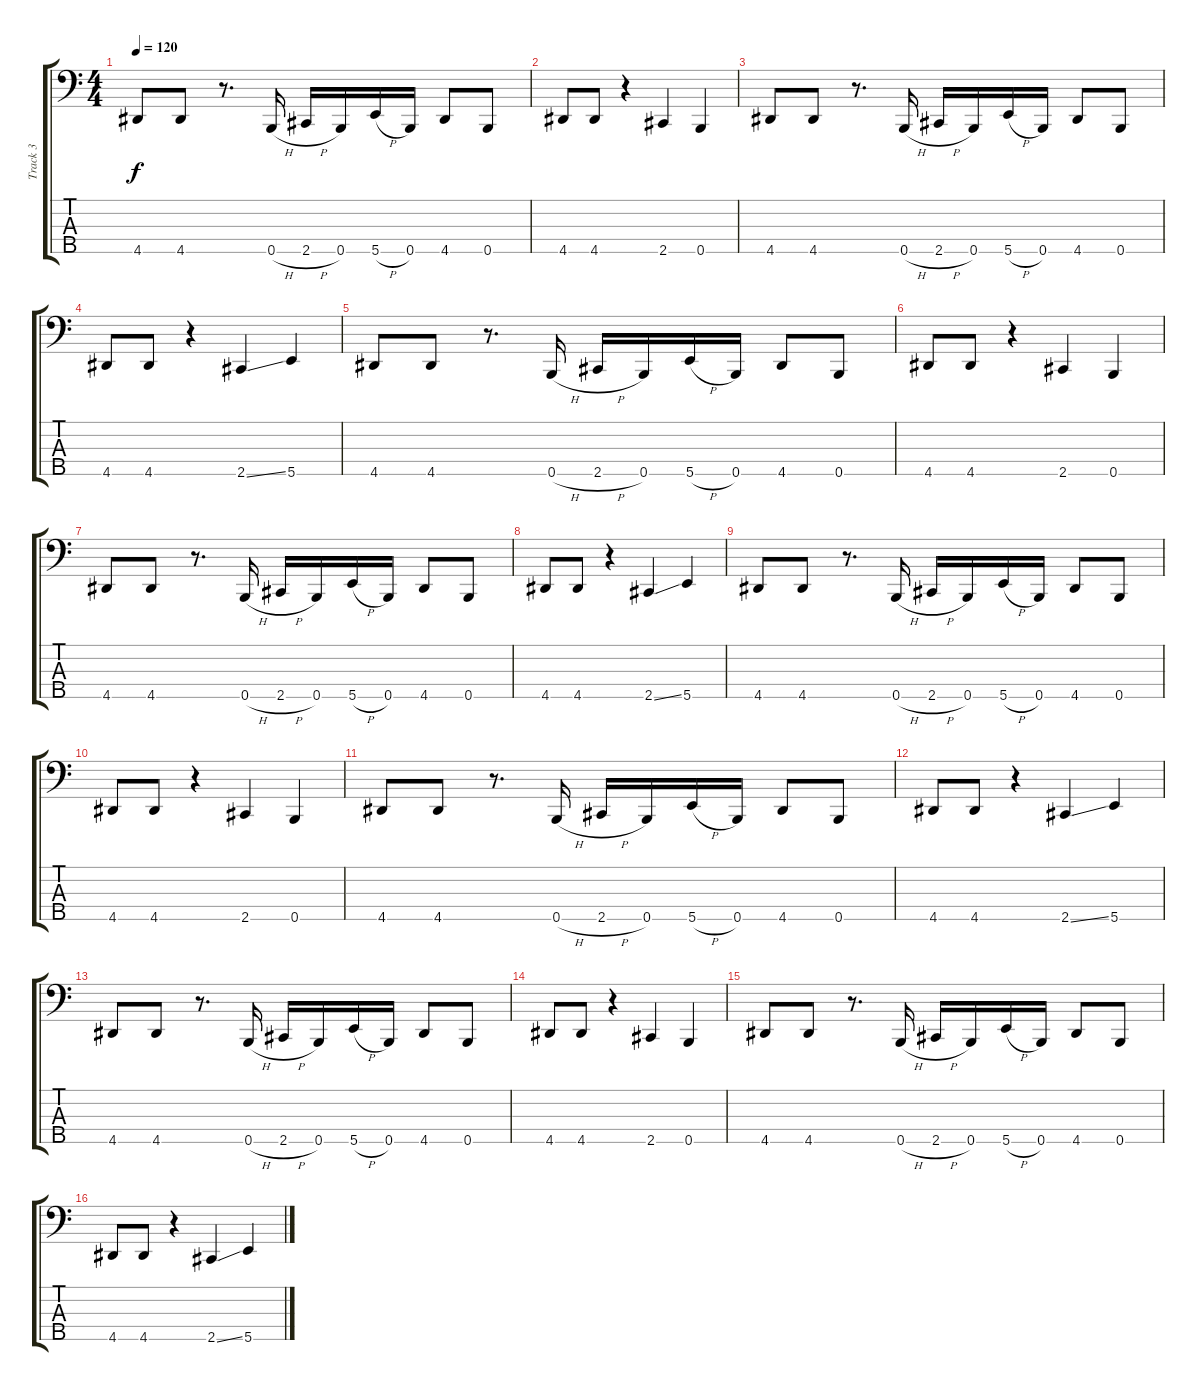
\track ("Track 3" "Track 3") {instrument electricbassfinger}
\staff {score tabs}
\tuning (G2 D2 A1 E1 B0) {hide}
\ts (4 4)
\tempo 120
\clef f4
\ks c
4.5.8{dy f} 4.5.8 r.8{d} 0.5{h}.16 2.5{h}.16 0.5.16 5.5{h}.16 0.5.16 4.5.8 0.5.8 |
4.5.8 4.5.8 r.4 2.5.4 0.5.4 |
4.5.8 4.5.8 r.8{d} 0.5{h}.16 2.5{h}.16 0.5.16 5.5{h}.16 0.5.16 4.5.8 0.5.8 |
4.5.8 4.5.8 r.4 2.5{ss}.4 5.5.4 |
4.5.8 4.5.8 r.8{d} 0.5{h}.16 2.5{h}.16 0.5.16 5.5{h}.16 0.5.16 4.5.8 0.5.8 |
4.5.8 4.5.8 r.4 2.5.4 0.5.4 |
4.5.8 4.5.8 r.8{d} 0.5{h}.16 2.5{h}.16 0.5.16 5.5{h}.16 0.5.16 4.5.8 0.5.8 |
4.5.8 4.5.8 r.4 2.5{ss}.4 5.5.4 |
4.5.8 4.5.8 r.8{d} 0.5{h}.16 2.5{h}.16 0.5.16 5.5{h}.16 0.5.16 4.5.8 0.5.8 |
4.5.8 4.5.8 r.4 2.5.4 0.5.4 |
4.5.8 4.5.8 r.8{d} 0.5{h}.16 2.5{h}.16 0.5.16 5.5{h}.16 0.5.16 4.5.8 0.5.8 |
4.5.8 4.5.8 r.4 2.5{ss}.4 5.5.4 |
4.5.8 4.5.8 r.8{d} 0.5{h}.16 2.5{h}.16 0.5.16 5.5{h}.16 0.5.16 4.5.8 0.5.8 |
4.5.8 4.5.8 r.4 2.5.4 0.5.4 |
4.5.8 4.5.8 r.8{d} 0.5{h}.16 2.5{h}.16 0.5.16 5.5{h}.16 0.5.16 4.5.8 0.5.8 |
4.5.8 4.5.8 r.4 2.5{ss}.4 5.5.4
